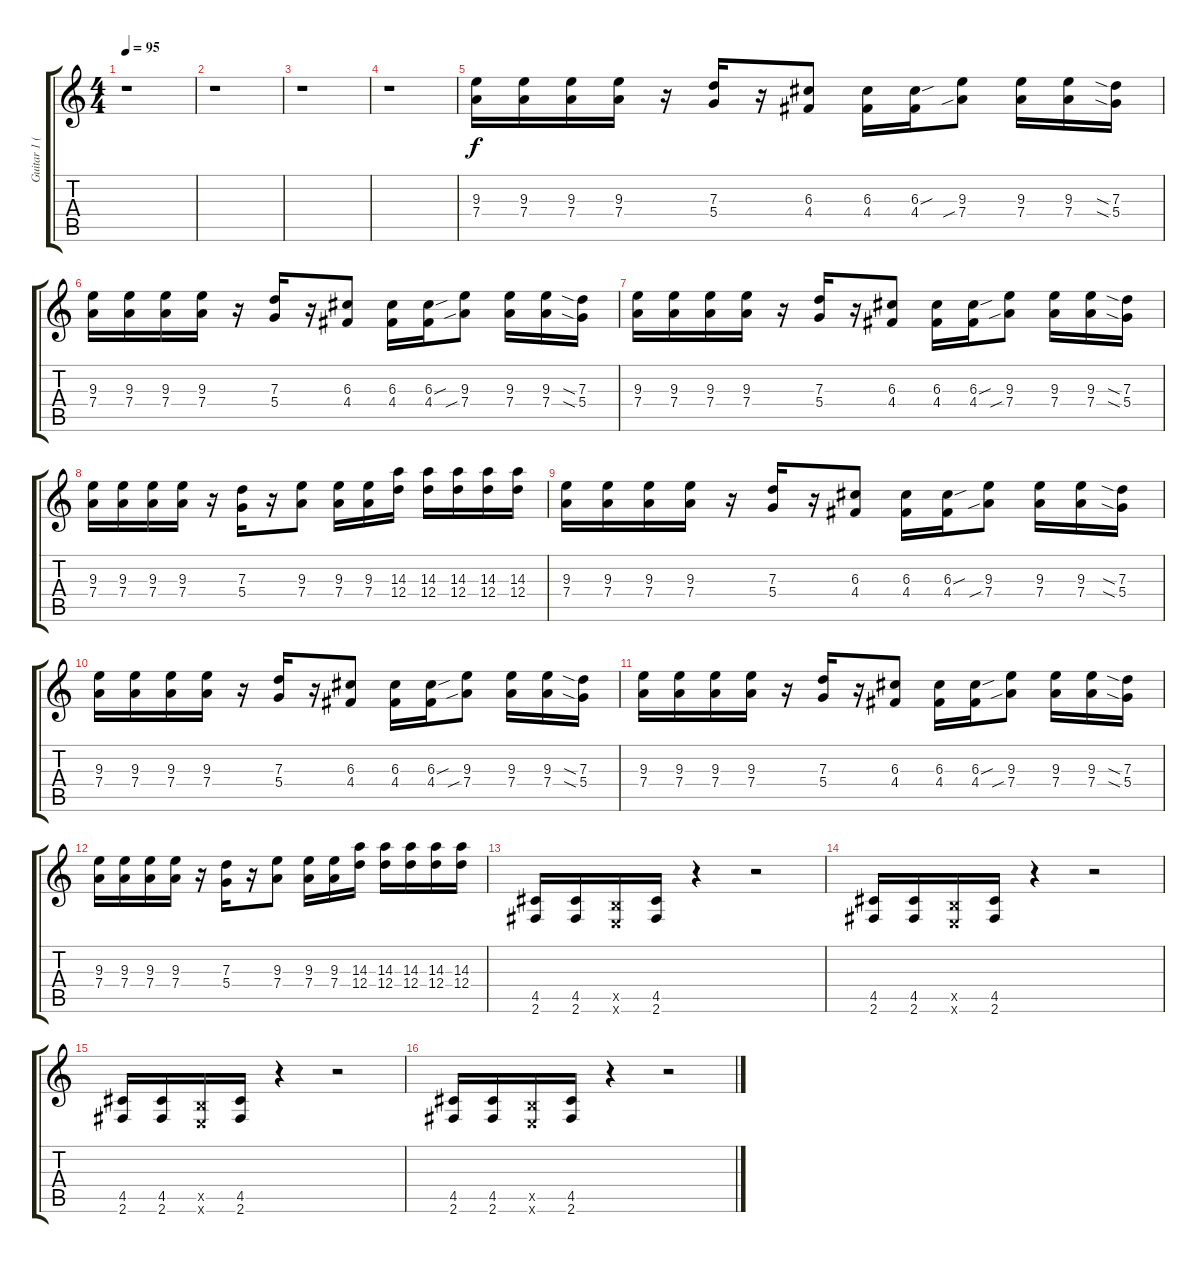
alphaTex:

\track ("Guitar 1 (Left)" "Guitar 1 (") {instrument distortionguitar}
\staff {score tabs}
\tuning (E4 B3 G3 D3 A2 E2) {hide}
\ts (4 4)
\tempo 95
\clef g2
\ks c
r.1{dy f instrument distortionguitar} |
r.1 |
r.1 |
r.1 |
(9.3 7.4).16 (9.3 7.4).16 (9.3 7.4).16 (9.3 7.4).16 r.16 (7.3 5.4).16 r.16 (6.3 4.4).8 (6.3 4.4).16 (6.3{sou} 4.4).16 (9.3 7.4{sib}).8 (9.3 7.4).16 (9.3 7.4).16 (7.3{sia} 5.4{sia}).16 |
(9.3 7.4).16 (9.3 7.4).16 (9.3 7.4).16 (9.3 7.4).16 r.16 (7.3 5.4).16 r.16 (6.3 4.4).8 (6.3 4.4).16 (6.3{sou} 4.4).16 (9.3 7.4{sib}).8 (9.3 7.4).16 (9.3 7.4).16 (7.3{sia} 5.4{sia}).16 |
(9.3 7.4).16 (9.3 7.4).16 (9.3 7.4).16 (9.3 7.4).16 r.16 (7.3 5.4).16 r.16 (6.3 4.4).8 (6.3 4.4).16 (6.3{sou} 4.4).16 (9.3 7.4{sib}).8 (9.3 7.4).16 (9.3 7.4).16 (7.3{sia} 5.4{sia}).16 |
(9.3 7.4).16 (9.3 7.4).16 (9.3 7.4).16 (9.3 7.4).16 r.16 (7.3 5.4).16 r.16 (9.3 7.4).8 (9.3 7.4).16 (9.3 7.4).16 (14.3 12.4).16 (14.3 12.4).16 (14.3 12.4).16 (14.3 12.4).16 (14.3 12.4).16 |
(9.3 7.4).16 (9.3 7.4).16 (9.3 7.4).16 (9.3 7.4).16 r.16 (7.3 5.4).16 r.16 (6.3 4.4).8 (6.3 4.4).16 (6.3{sou} 4.4).16 (9.3 7.4{sib}).8 (9.3 7.4).16 (9.3 7.4).16 (7.3{sia} 5.4{sia}).16 |
(9.3 7.4).16 (9.3 7.4).16 (9.3 7.4).16 (9.3 7.4).16 r.16 (7.3 5.4).16 r.16 (6.3 4.4).8 (6.3 4.4).16 (6.3{sou} 4.4).16 (9.3 7.4{sib}).8 (9.3 7.4).16 (9.3 7.4).16 (7.3{sia} 5.4{sia}).16 |
(9.3 7.4).16 (9.3 7.4).16 (9.3 7.4).16 (9.3 7.4).16 r.16 (7.3 5.4).16 r.16 (6.3 4.4).8 (6.3 4.4).16 (6.3{sou} 4.4).16 (9.3 7.4{sib}).8 (9.3 7.4).16 (9.3 7.4).16 (7.3{sia} 5.4{sia}).16 |
(9.3 7.4).16 (9.3 7.4).16 (9.3 7.4).16 (9.3 7.4).16 r.16 (7.3 5.4).16 r.16 (9.3 7.4).8 (9.3 7.4).16 (9.3 7.4).16 (14.3 12.4).16 (14.3 12.4).16 (14.3 12.4).16 (14.3 12.4).16 (14.3 12.4).16 |
(4.5 2.6).16 (4.5 2.6).16 (2.5{x} 0.6{x}).16 (4.5 2.6).16 r.4 r.2 |
(4.5 2.6).16 (4.5 2.6).16 (2.5{x} 0.6{x}).16 (4.5 2.6).16 r.4 r.2 |
(4.5 2.6).16 (4.5 2.6).16 (2.5{x} 0.6{x}).16 (4.5 2.6).16 r.4 r.2 |
(4.5 2.6).16 (4.5 2.6).16 (2.5{x} 0.6{x}).16 (4.5 2.6).16 r.4 r.2
